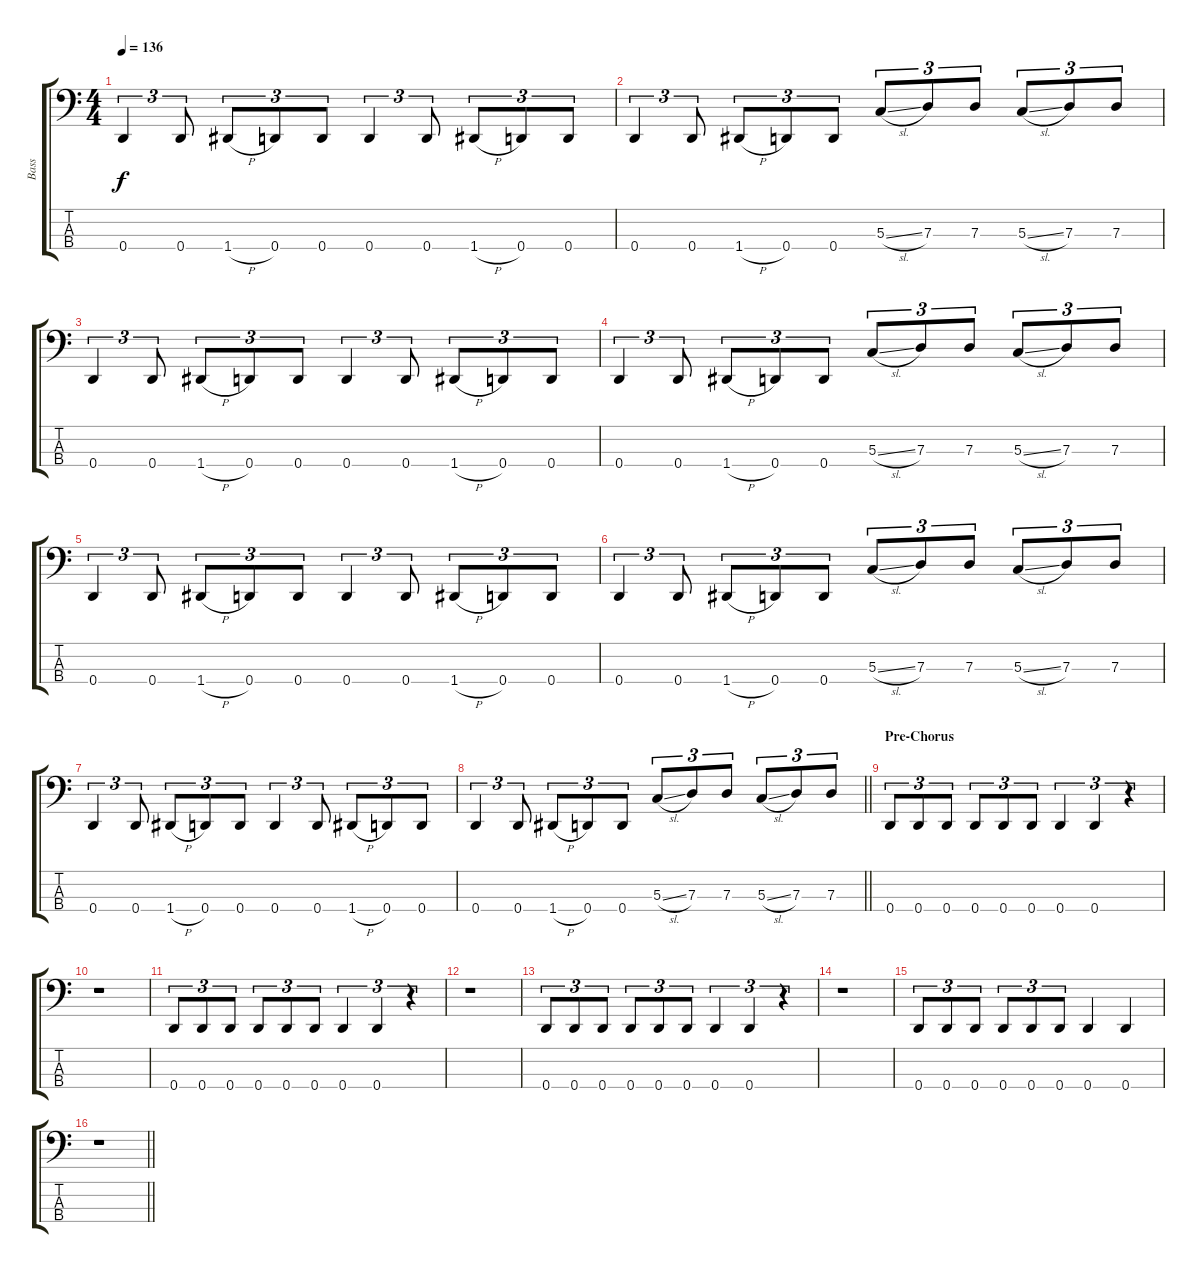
\track ("Bass" "Bass") {instrument electricbassfinger}
\staff {score tabs}
\tuning (F2 C2 G1 D1) {hide}
\ts (4 4)
\tempo 136
\clef f4
\ks c
0.4.4{tu (3 2) dy f} 0.4.8{tu (3 2)} 1.4{h}.8{tu (3 2)} 0.4.8{tu (3 2)} 0.4.8{tu (3 2)} 0.4.4{tu (3 2)} 0.4.8{tu (3 2)} 1.4{h}.8{tu (3 2)} 0.4.8{tu (3 2)} 0.4.8{tu (3 2)} |
0.4.4{tu (3 2)} 0.4.8{tu (3 2)} 1.4{h}.8{tu (3 2)} 0.4.8{tu (3 2)} 0.4.8{tu (3 2)} 5.3{sl}.8{tu (3 2)} 7.3.8{tu (3 2)} 7.3.8{tu (3 2)} 5.3{sl}.8{tu (3 2)} 7.3.8{tu (3 2)} 7.3.8{tu (3 2)} |
0.4.4{tu (3 2)} 0.4.8{tu (3 2)} 1.4{h}.8{tu (3 2)} 0.4.8{tu (3 2)} 0.4.8{tu (3 2)} 0.4.4{tu (3 2)} 0.4.8{tu (3 2)} 1.4{h}.8{tu (3 2)} 0.4.8{tu (3 2)} 0.4.8{tu (3 2)} |
0.4.4{tu (3 2)} 0.4.8{tu (3 2)} 1.4{h}.8{tu (3 2)} 0.4.8{tu (3 2)} 0.4.8{tu (3 2)} 5.3{sl}.8{tu (3 2)} 7.3.8{tu (3 2)} 7.3.8{tu (3 2)} 5.3{sl}.8{tu (3 2)} 7.3.8{tu (3 2)} 7.3.8{tu (3 2)} |
0.4.4{tu (3 2)} 0.4.8{tu (3 2)} 1.4{h}.8{tu (3 2)} 0.4.8{tu (3 2)} 0.4.8{tu (3 2)} 0.4.4{tu (3 2)} 0.4.8{tu (3 2)} 1.4{h}.8{tu (3 2)} 0.4.8{tu (3 2)} 0.4.8{tu (3 2)} |
0.4.4{tu (3 2)} 0.4.8{tu (3 2)} 1.4{h}.8{tu (3 2)} 0.4.8{tu (3 2)} 0.4.8{tu (3 2)} 5.3{sl}.8{tu (3 2)} 7.3.8{tu (3 2)} 7.3.8{tu (3 2)} 5.3{sl}.8{tu (3 2)} 7.3.8{tu (3 2)} 7.3.8{tu (3 2)} |
0.4.4{tu (3 2)} 0.4.8{tu (3 2)} 1.4{h}.8{tu (3 2)} 0.4.8{tu (3 2)} 0.4.8{tu (3 2)} 0.4.4{tu (3 2)} 0.4.8{tu (3 2)} 1.4{h}.8{tu (3 2)} 0.4.8{tu (3 2)} 0.4.8{tu (3 2)} |
\barLineRight lightlight
0.4.4{tu (3 2)} 0.4.8{tu (3 2)} 1.4{h}.8{tu (3 2)} 0.4.8{tu (3 2)} 0.4.8{tu (3 2)} 5.3{sl}.8{tu (3 2)} 7.3.8{tu (3 2)} 7.3.8{tu (3 2)} 5.3{sl}.8{tu (3 2)} 7.3.8{tu (3 2)} 7.3.8{tu (3 2)} |
\section ("" "Pre-Chorus")
0.4.8{tu (3 2)} 0.4.8{tu (3 2)} 0.4.8{tu (3 2)} 0.4.8{tu (3 2)} 0.4.8{tu (3 2)} 0.4.8{tu (3 2)} 0.4.4{tu (3 2)} 0.4.4{tu (3 2)} r.4{tu (3 2)} |
r.1 |
0.4.8{tu (3 2)} 0.4.8{tu (3 2)} 0.4.8{tu (3 2)} 0.4.8{tu (3 2)} 0.4.8{tu (3 2)} 0.4.8{tu (3 2)} 0.4.4{tu (3 2)} 0.4.4{tu (3 2)} r.4{tu (3 2)} |
r.1 |
0.4.8{tu (3 2)} 0.4.8{tu (3 2)} 0.4.8{tu (3 2)} 0.4.8{tu (3 2)} 0.4.8{tu (3 2)} 0.4.8{tu (3 2)} 0.4.4{tu (3 2)} 0.4.4{tu (3 2)} r.4{tu (3 2)} |
r.1 |
0.4.8{tu (3 2)} 0.4.8{tu (3 2)} 0.4.8{tu (3 2)} 0.4.8{tu (3 2)} 0.4.8{tu (3 2)} 0.4.8{tu (3 2)} 0.4.4 0.4.4 |
\barLineRight lightlight
r.1
